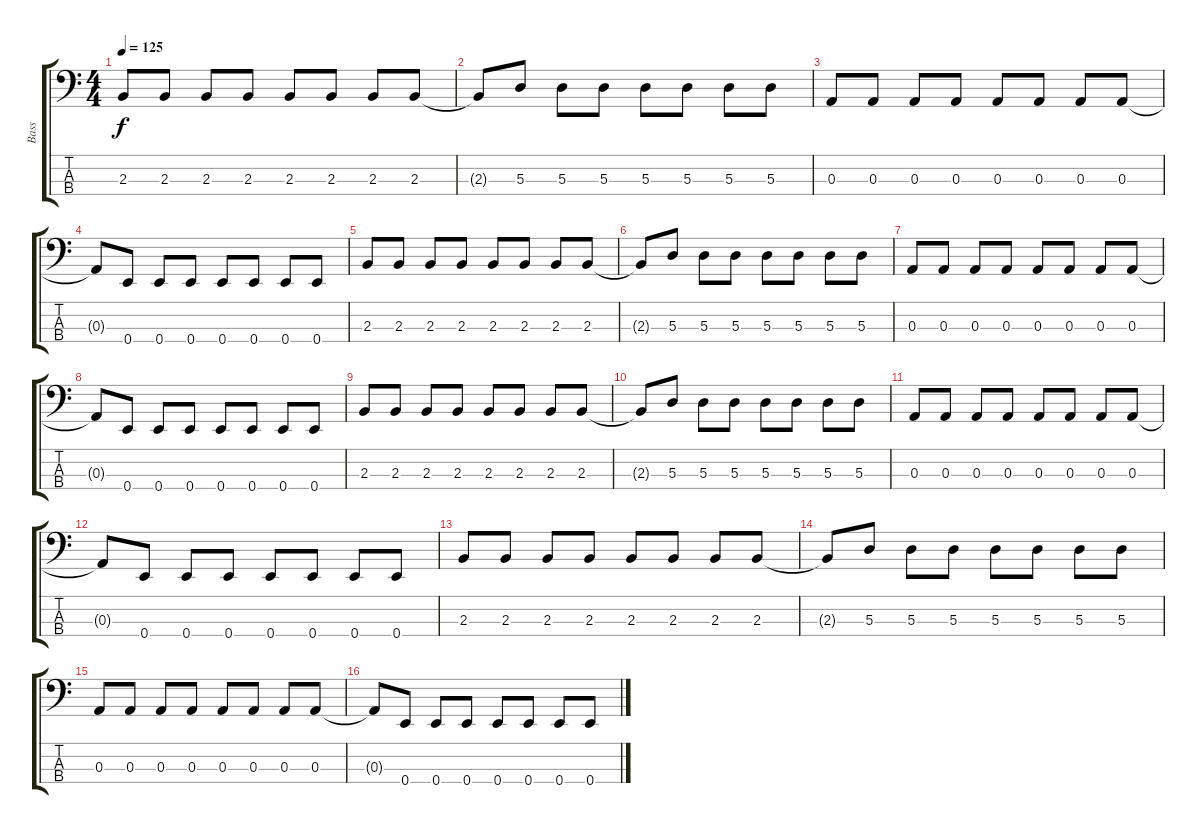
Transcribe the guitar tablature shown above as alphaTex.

\track ("Bass" "Bass") {instrument electricbassfinger}
\staff {score tabs}
\tuning (G2 D2 A1 E1) {hide}
\ts (4 4)
\tempo 125
\clef f4
\ks c
2.3.8{dy f volume 11} 2.3.8 2.3.8 2.3.8 2.3.8 2.3.8 2.3.8 2.3.8 |
2.3{t}.8 5.3.8 5.3.8 5.3.8 5.3.8 5.3.8 5.3.8 5.3.8 |
0.3.8 0.3.8 0.3.8 0.3.8 0.3.8 0.3.8 0.3.8 0.3.8 |
0.3{t}.8 0.4.8 0.4.8 0.4.8 0.4.8 0.4.8 0.4.8 0.4.8 |
2.3.8{volume 8} 2.3.8 2.3.8 2.3.8 2.3.8 2.3.8 2.3.8 2.3.8 |
2.3{t}.8 5.3.8 5.3.8 5.3.8 5.3.8 5.3.8 5.3.8 5.3.8 |
0.3.8 0.3.8 0.3.8 0.3.8 0.3.8 0.3.8 0.3.8 0.3.8 |
0.3{t}.8 0.4.8 0.4.8 0.4.8 0.4.8 0.4.8 0.4.8 0.4.8 |
2.3.8{volume 6} 2.3.8 2.3.8 2.3.8 2.3.8 2.3.8 2.3.8 2.3.8 |
2.3{t}.8 5.3.8 5.3.8 5.3.8 5.3.8 5.3.8 5.3.8 5.3.8 |
0.3.8 0.3.8 0.3.8 0.3.8 0.3.8 0.3.8 0.3.8 0.3.8 |
0.3{t}.8 0.4.8 0.4.8 0.4.8 0.4.8 0.4.8 0.4.8 0.4.8 |
2.3.8{volume 4} 2.3.8 2.3.8 2.3.8 2.3.8 2.3.8 2.3.8 2.3.8 |
2.3{t}.8 5.3.8 5.3.8 5.3.8 5.3.8 5.3.8 5.3.8 5.3.8 |
0.3.8 0.3.8 0.3.8 0.3.8 0.3.8 0.3.8 0.3.8 0.3.8 |
0.3{t}.8 0.4.8 0.4.8 0.4.8 0.4.8 0.4.8 0.4.8 0.4.8
